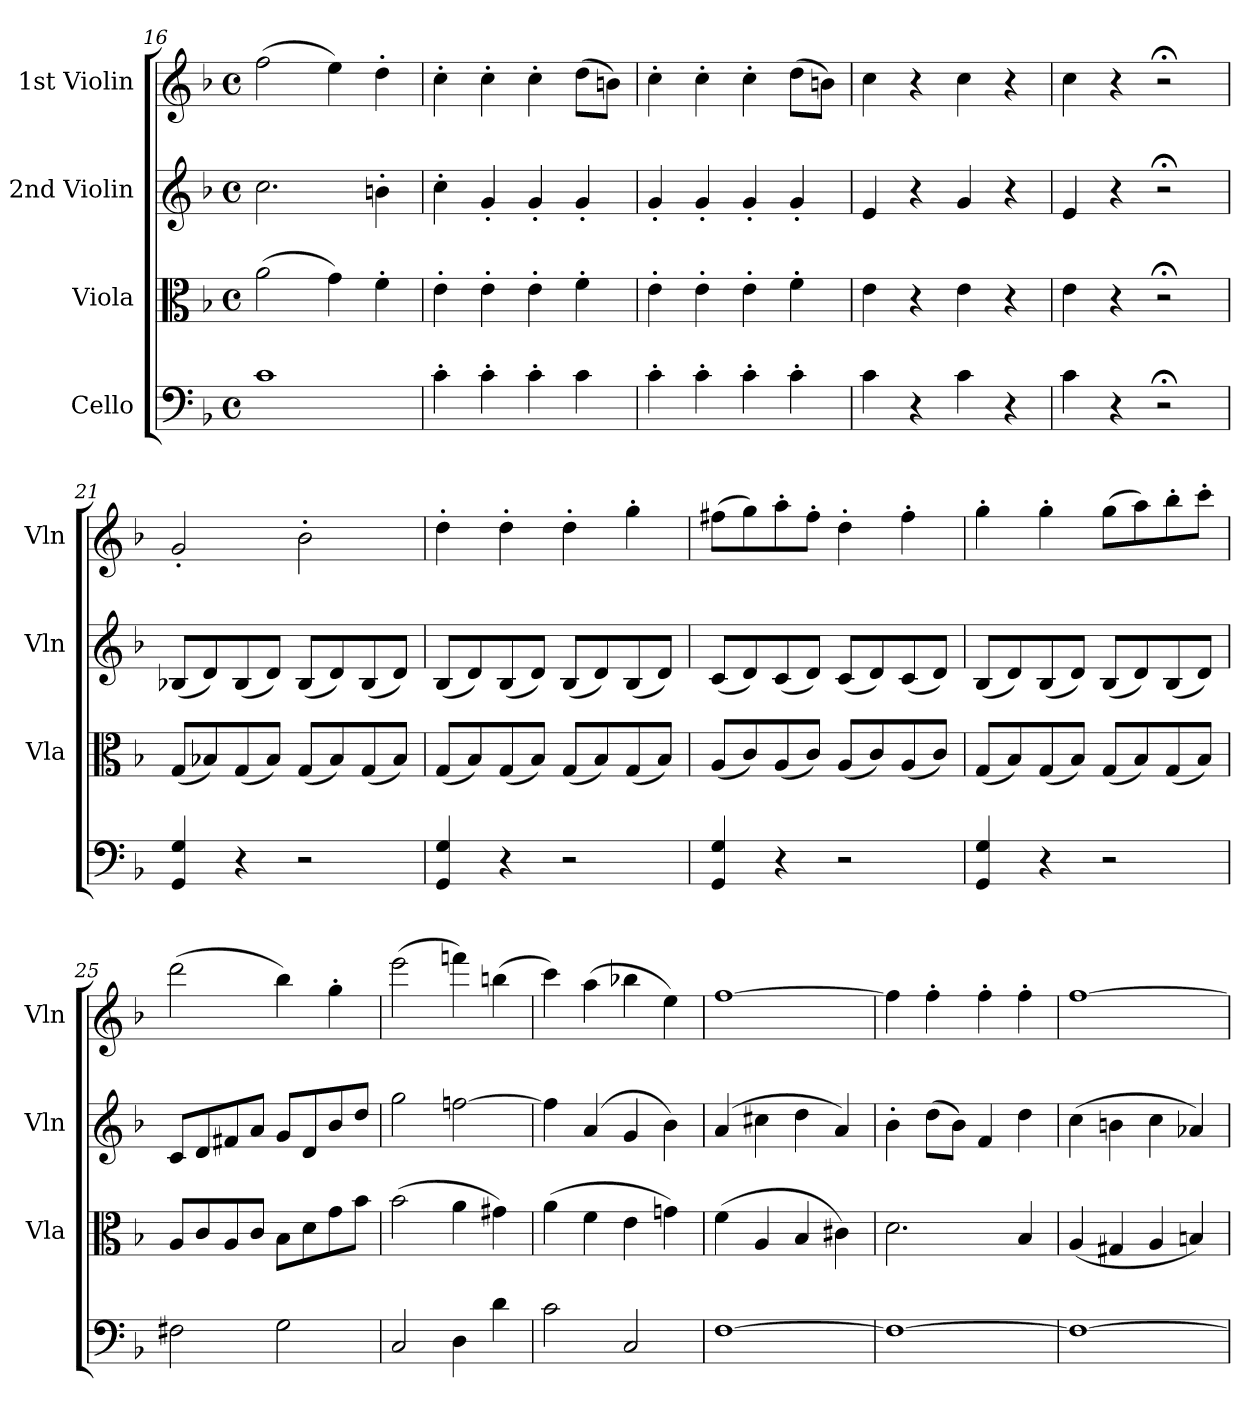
**kern	**kern	**kern	**kern
*part4	*part3	*part2	*part1
*staff4	*staff3	*staff2	*staff1
*I"Cello	*I"Viola	*I"2nd Violin	*I"1st Violin
*	*I'Vla	*I'Vln	*I'Vln
*clefF4	*clefC3	*clefG2	*clefG2
*k[b-]	*k[b-]	*k[b-]	*k[b-]
*F:	*F:	*F:	*F:
*M4/4	*M4/4	*M4/4	*M4/4
*met(c)	*met(c)	*met(c)	*met(c)
=16	=16	=16	=16
1c	(2a\	2.cc\	(2ff\
.	4g\)	.	4ee\)
.	4f'\	4bn'\	4dd'\
=17	=17	=17	=17
4c'\	4e'\	4cc'\	4cc'\
4c'\	4e'\	4g'/	4cc'\
4c'\	4e'\	4g'/	4cc'\
4c\	4f'\	4g'/	(8dd\L
.	.	.	8bn\J)
=18	=18	=18	=18
4c'\	4e'\	4g'/	4cc'\
4c'\	4e'\	4g'/	4cc'\
4c'\	4e'\	4g'/	4cc'\
4c'\	4f'\	4g'/	(8dd\L
.	.	.	8bn\J)
=19	=19	=19	=19
4c\	4e\	4e/	4cc\
4r	4r	4r	4r
4c\	4e\	4g/	4cc\
4r	4r	4r	4r
=20	=20	=20	=20
4c\	4e\	4e/	4cc\
4r	4r	4r	4r
2r;<	2r;<	2r;<	2r;<
=21	=21	=21	=21
4GG/ 4G/	(8G/L	(8B-X/L	2g'/
.	8B-X/)	8d/)	.
4r	(8G/	(8B-/	.
.	8B-/J)	8d/J)	.
2r	(8G/L	(8B-/L	2b-'\
.	8B-/)	8d/)	.
.	(8G/	(8B-/	.
.	8B-/J)	8d/J)	.
=22	=22	=22	=22
4GG/ 4G/	(8G/L	(8B-/L	4dd'\
.	8B-/)	8d/)	.
4r	(8G/	(8B-/	4dd'\
.	8B-/J)	8d/J)	.
2r	(8G/L	(8B-/L	4dd'\
.	8B-/)	8d/)	.
.	(8G/	(8B-/	4gg'\
.	8B-/J)	8d/J)	.
=23	=23	=23	=23
4GG/ 4G/	(8A/L	(8c/L	(8ff#X\L
.	8c/)	8d/)	8gg\)
4r	(8A/	(8c/	8aa'\
.	8c/J)	8d/J)	8ff#'\J
2r	(8A/L	(8c/L	4dd'\
.	8c/)	8d/)	.
.	(8A/	(8c/	4ff#'\
.	8c/J)	8d/J)	.
=24	=24	=24	=24
4GG/ 4G/	(8G/L	(8B-/L	4gg'\
.	8B-/)	8d/)	.
4r	(8G/	(8B-/	4gg'\
.	8B-/J)	8d/J)	.
2r	(8G/L	(8B-/L	(8gg\L
.	8B-/)	8d/)	8aa\)
.	(8G/	(8B-/	8bb-'\
.	8B-/J)	8d/J)	8ccc'\J
=25	=25	=25	=25
2F#X\	8A/L	8c/L	(2ddd\
.	8c/	8d/	.
.	8A/	8f#X/	.
.	8c/J	8a/J	.
2G\	8B-\L	8g/L	4bb-\)
.	8d\	8d/	.
.	8g\	8b-/	4gg'\
.	8b-\J	8dd/J	.
=26	=26	=26	=26
2C/	(2b-\	2gg\	(2eee\
4D\	4a\	[2ffn\	4fffn\)
4d\	4g#X\)	.	(4bbn\
=27	=27	=27	=27
2c\	(4a\	4ff\]	4ccc\)
.	4f\	(4a/	(4aa\
2C/	4e\	4g/	4bb-X\
.	4gn\)	4b-\)	4ee\)
=28	=28	=28	=28
[1F	(4f\	(4a/	[1ff
.	4A/	4cc#X\	.
.	4B-/	4dd\	.
.	4c#X\)	4a/)	.
=29	=29	=29	=29
1F_	2.d\	4b-'\	4ff\]
.	.	(8dd\L	4ff'\
.	.	8b-\J)	.
.	.	4f/	4ff'\
.	4B-/	4dd\	4ff'\
=30	=30	=30	=30
1F_	(4A/	(4cc\	[1ff
.	4G#X/	4bn\	.
.	4A/	4cc\	.
.	4Bn/)	4a-X/)	.
=	=	=	=
*-	*-	*-	*-
